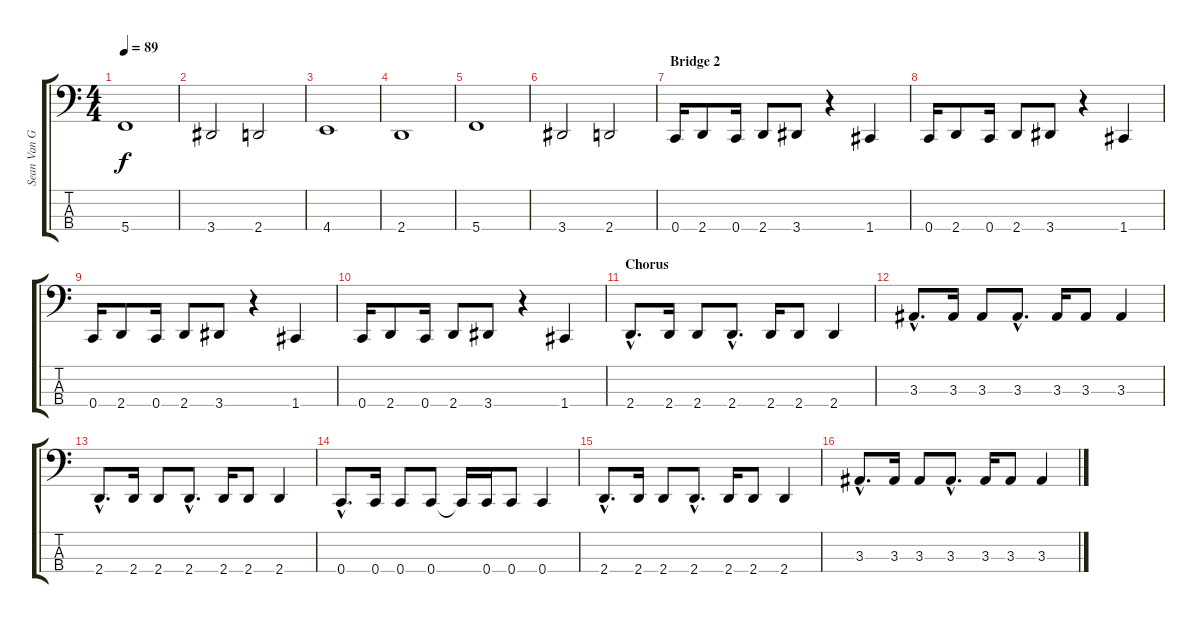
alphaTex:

\track ("Sean Van Gannip (bass)" "Sean Van G") {instrument electricbassfinger}
\staff {score tabs}
\tuning (F2 C2 G1 C1) {hide}
\ts (4 4)
\tempo 89
\clef f4
\ks c
5.4.1{dy f} |
3.4.2 2.4.2 |
4.4.1 |
2.4.1 |
5.4.1 |
3.4.2 2.4.2 |
\section ("" "Bridge 2")
0.4.16 2.4.8 0.4.16 2.4.8 3.4.8 r.4 1.4.4 |
0.4.16 2.4.8 0.4.16 2.4.8 3.4.8 r.4 1.4.4 |
0.4.16 2.4.8 0.4.16 2.4.8 3.4.8 r.4 1.4.4 |
0.4.16 2.4.8 0.4.16 2.4.8 3.4.8 r.4 1.4.4 |
\section ("" "Chorus")
2.4{hac}.8{d} 2.4.16 2.4.8 2.4{hac}.8{d} 2.4.16 2.4.8 2.4.4 |
3.3{hac}.8{d} 3.3.16 3.3.8 3.3{hac}.8{d} 3.3.16 3.3.8 3.3.4 |
2.4{hac}.8{d} 2.4.16 2.4.8 2.4{hac}.8{d} 2.4.16 2.4.8 2.4.4 |
0.4{hac}.8{d} 0.4.16 0.4.8 0.4.8 0.4{t}.16 0.4.16 0.4.8 0.4.4 |
2.4{hac}.8{d} 2.4.16 2.4.8 2.4{hac}.8{d} 2.4.16 2.4.8 2.4.4 |
3.3{hac}.8{d} 3.3.16 3.3.8 3.3{hac}.8{d} 3.3.16 3.3.8 3.3.4
